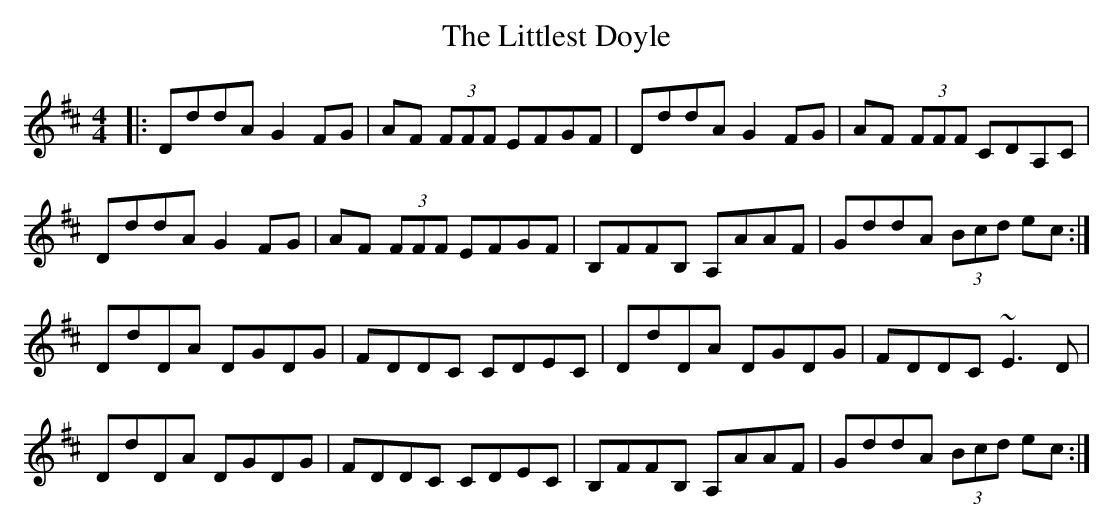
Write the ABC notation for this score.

X:1
T: The Littlest Doyle
M: 4/4
L: 1/8
K: Dmaj
|:DddA G2 FG|AF (3FFF EFGF|DddA G2 FG|AF (3FFF CDA,C|
DddA G2 FG|AF (3FFF EFGF|B,FFB, A,AAF|GddA (3Bcd ec:|
DdDA DGDG|FDDC CDEC|DdDA DGDG|FDDC ~E3 D|
DdDA DGDG|FDDC CDEC|B,FFB, A,AAF|GddA (3Bcd ec:|
